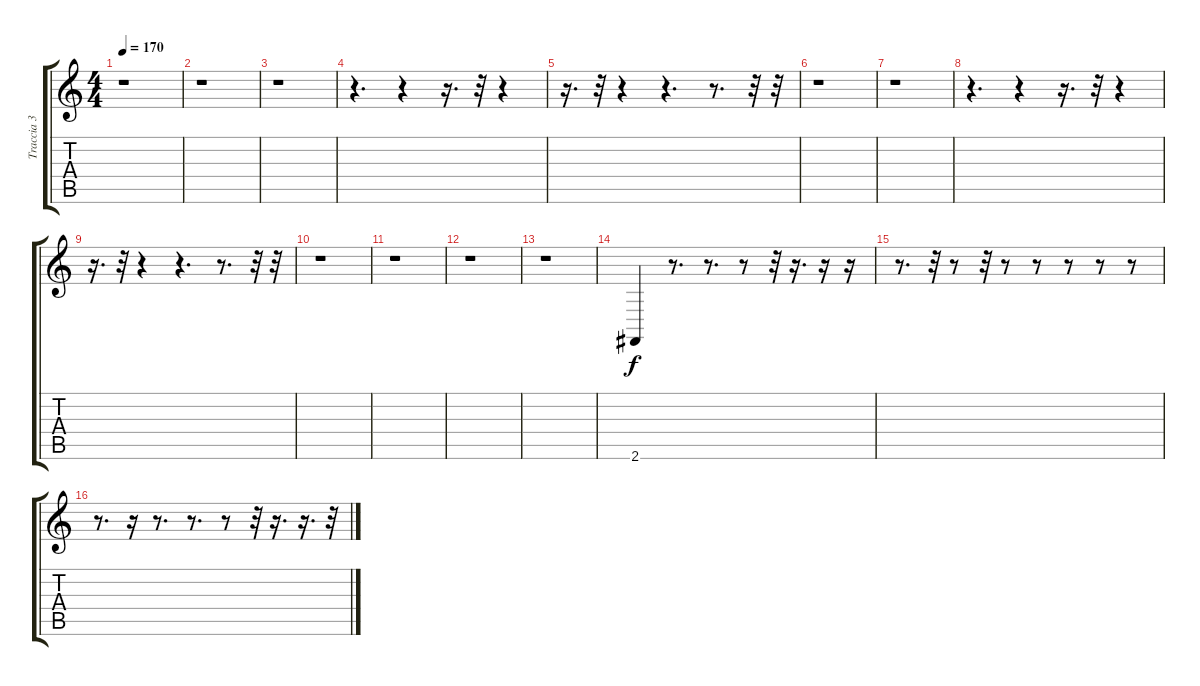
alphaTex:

\track ("Traccia 3" "Traccia 3") {instrument lead1square}
\staff {score tabs}
\tuning (E4 B3 G3 D3 A2 E2) {hide}
\ts (4 4)
\tempo 170
\clef g2
\ks c
r.1{dy f} |
r.1 |
r.1 |
r.4{d} r.4 r.16{d} r.32 r.4 |
r.16{d} r.32 r.4 r.4{d} r.8{d} r.32 r.32 |
r.1 |
r.1 |
r.4{d} r.4 r.16{d} r.32 r.4 |
r.16{d} r.32 r.4 r.4{d} r.8{d} r.32 r.32 |
r.1 |
r.1 |
r.1 |
r.1 |
2.6.4 r.8{d} r.8{d} r.8 r.32 r.16{d} r.16 r.16 |
r.8{d} r.32 r.8 r.32 r.8 r.8 r.8 r.8 r.8 |
r.8{d} r.16 r.8{d} r.8{d} r.8 r.32 r.16{d} r.16{d} r.32
